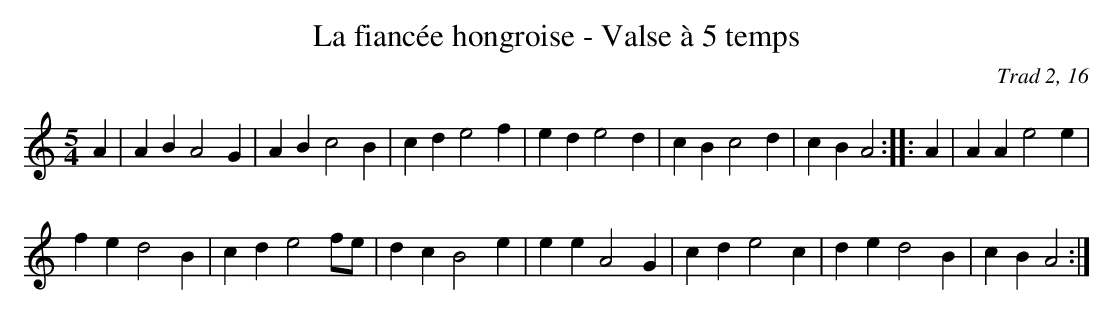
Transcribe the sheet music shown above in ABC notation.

X:1
T:La fianc&#233;e hongroise - Valse &#224; 5 temps
C:Trad 2, 16
M:5/4
L:1/4
K:C
A|ABA2G|ABc2B|cde2f|ede2d|\
cBc2d|cBA2:|\
|:A|AAe2e|
fed2B|cde2f/e/|dcB2e|\
eeA2G|cde2c|ded2B|cBA2:|
